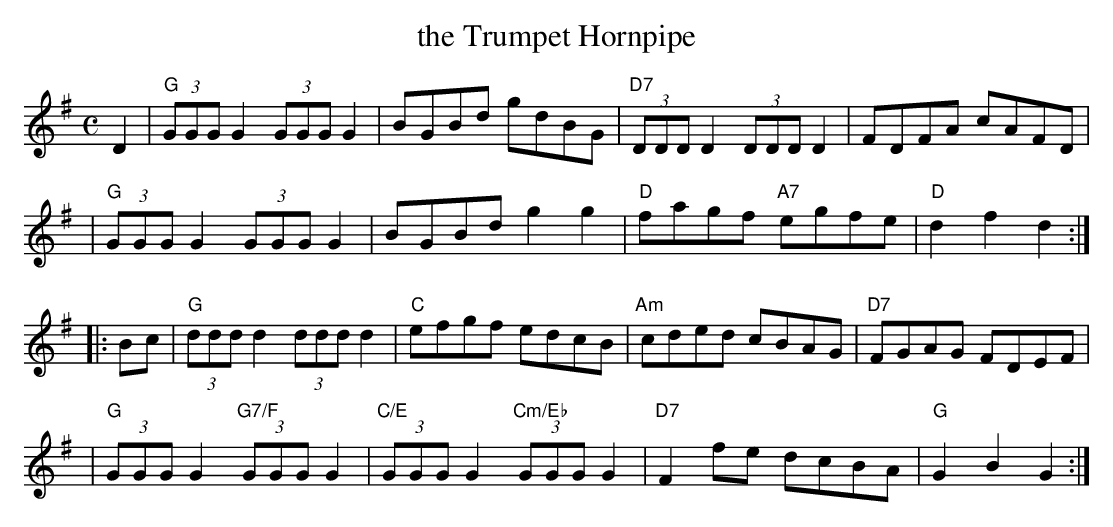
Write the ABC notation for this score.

X:1
T: the Trumpet Hornpipe
M: C
L: 1/8
K: G
D2 \
| "G"(3GGG G2 (3GGG G2 | BGBd gdBG | "D7"(3DDD D2 (3DDD D2 | FDFA cAFD |
| "G"(3GGG G2 (3GGG G2 | BGBd g2g2 | "D"fagf "A7"egfe | "D"d2f2 d2 :|
|: Bc \
| "G"(3ddd d2 (3ddd d2 | "C"efgf edcB | "Am"cded cBAG |"D7"FGAG FDEF |
| "G"(3GGG G2 "G7/F"(3GGG G2 | "C/E"(3GGG G2 "Cm/Eb"(3GGG G2 | "D7"F2fe dcBA | "G"G2B2 G2 :|
